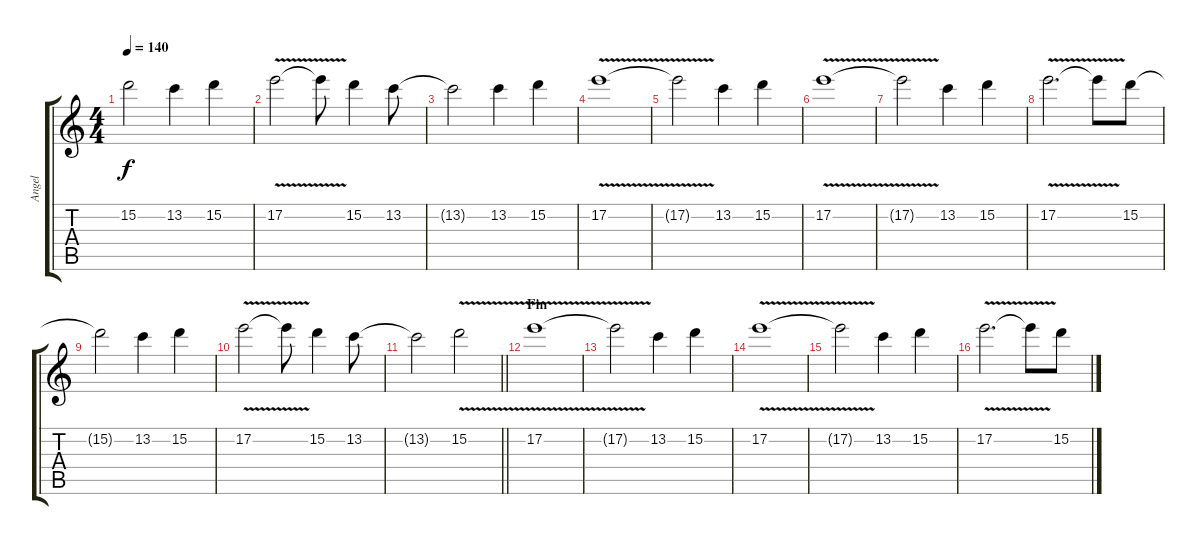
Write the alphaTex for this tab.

\track ("Angel" "Angel") {instrument distortionguitar}
\staff {score tabs}
\tuning (E4 B3 G3 D3 A2 E2) {hide}
\ts (4 4)
\tempo 140
\clef g2
\ks c
15.2{t}.2{dy f} 13.2.4 15.2.4 |
17.2{v}.2 17.2{t}.8 15.2.4 13.2.8 |
13.2{t}.2 13.2.4 15.2.4 |
17.2{v}.1 |
17.2{t}.2 13.2.4 15.2.4 |
17.2{v}.1 |
17.2{t}.2 13.2.4 15.2.4 |
17.2{v}.2{d} 17.2{t}.8 15.2.8 |
15.2{t}.2 13.2.4 15.2.4 |
17.2{v}.2 17.2{t}.8 15.2.4 13.2.8 |
\barLineRight lightlight
13.2{t}.2 15.2{v}.2 |
\section ("" "Fin")
17.2{v}.1 |
17.2{t}.2 13.2.4 15.2.4 |
17.2{v}.1 |
17.2{t}.2 13.2.4 15.2.4 |
17.2{v}.2{d} 17.2{t}.8 15.2.8
